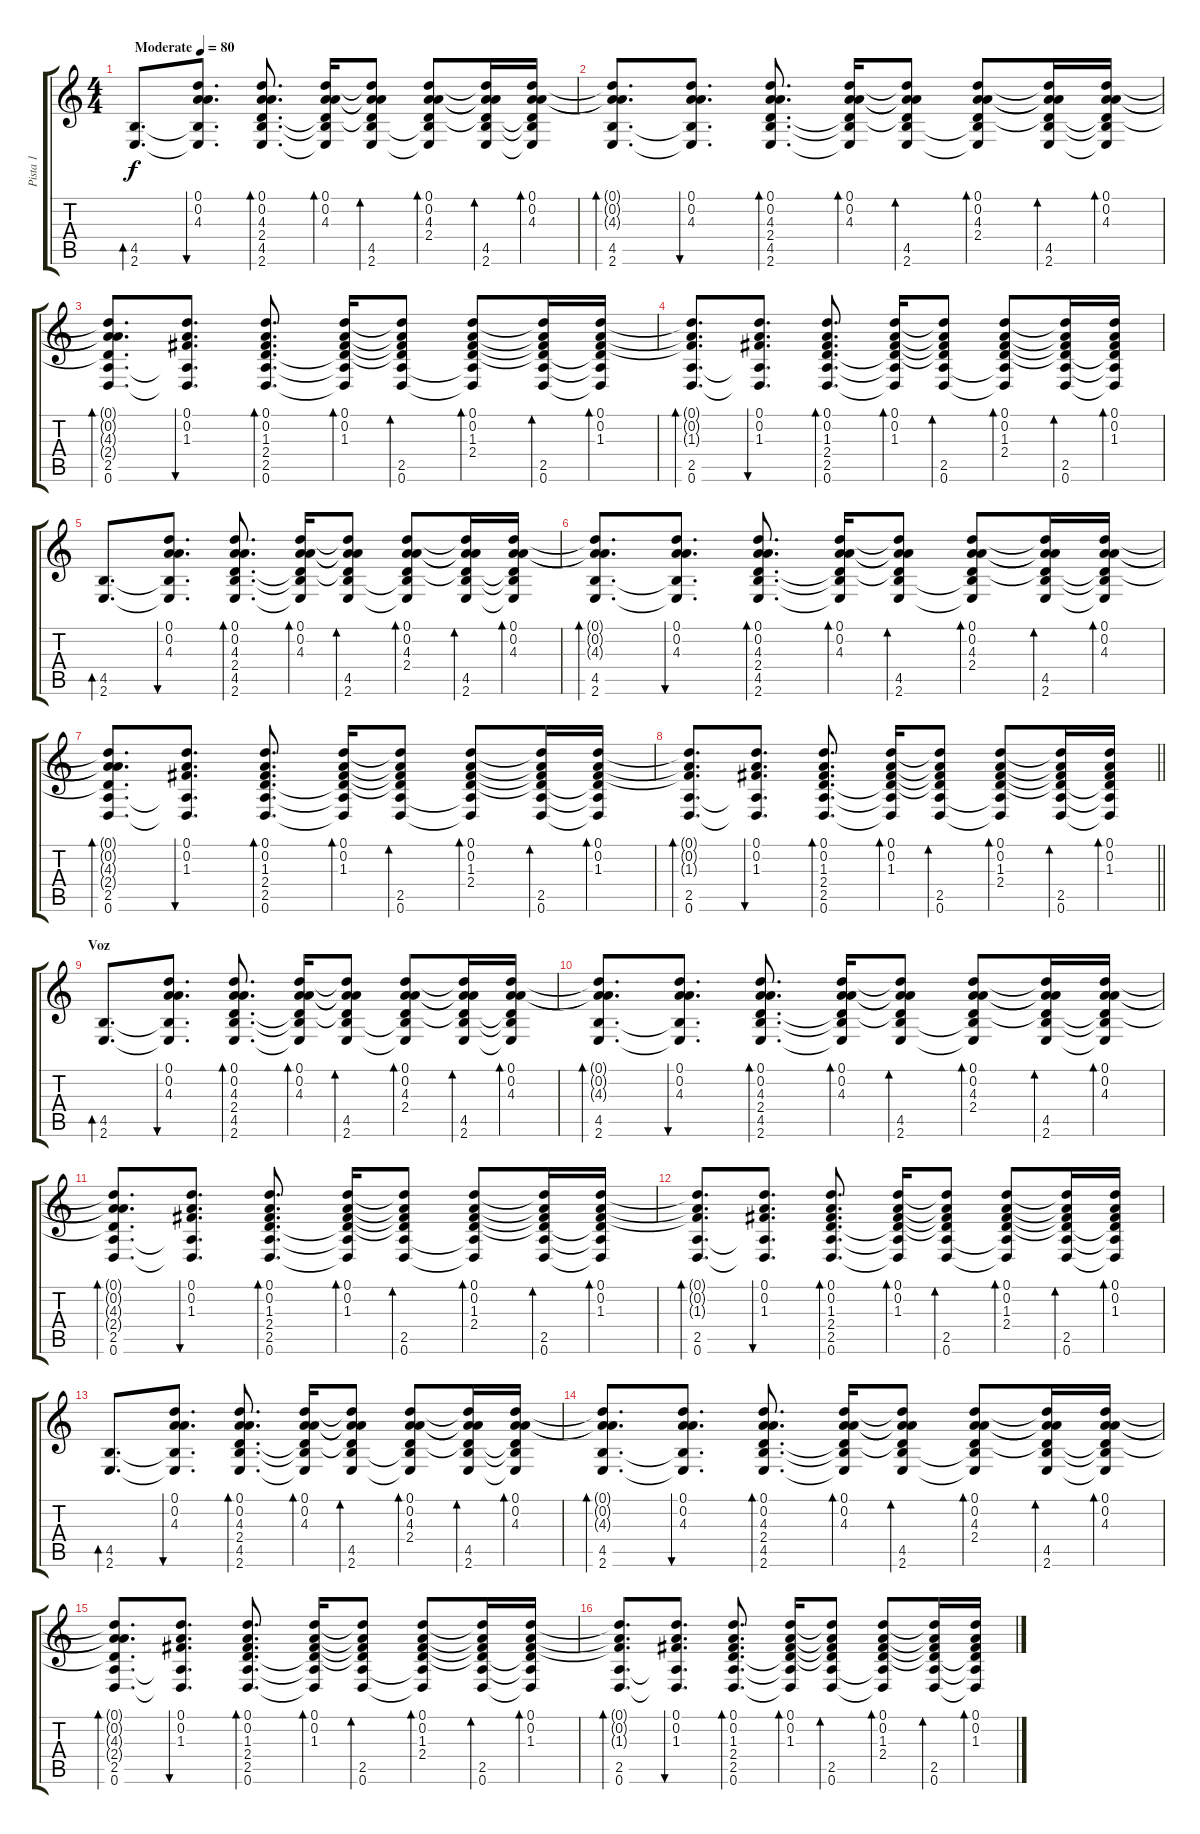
\track ("Pista 1" "Pista 1") {instrument acousticguitarsteel}
\staff {score tabs}
\tuning (D4 A3 F3 C3 G2 D2) {hide}
\ts (4 4)
\tempo (80 "Moderate")
\clef g2
\ks c
(4.5 2.6).8{d bd 60 dy f instrument acousticguitarsteel} (0.1 0.2 4.3 4.5{t} 2.6{t}).8{d bu 60} (0.1 0.2 4.3 2.4 4.5 2.6).8{d bd 30} (0.1 0.2 4.3 2.4{t} 4.5{t} 2.6{t}).16{bd 60} (0.1{t} 0.2{t} 4.3{t} 2.4{t} 4.5 2.6).8{bd 60} (0.1 0.2 4.3 2.4 4.5{t} 2.6{t}).8{bd 30} (0.1{t} 0.2{t} 4.3{t} 2.4{t} 4.5 2.6).16{bd 30} (0.1 0.2 4.3 2.4{t} 4.5{t} 2.6{t}).16{bd 30} |
(0.1{t} 0.2{t} 4.3{t} 4.5 2.6).8{d bd 60} (0.1 0.2 4.3 4.5{t} 2.6{t}).8{d bu 60} (0.1 0.2 4.3 2.4 4.5 2.6).8{d bd 30} (0.1 0.2 4.3 2.4{t} 4.5{t} 2.6{t}).16{bd 60} (0.1{t} 0.2{t} 4.3{t} 2.4{t} 4.5 2.6).8{bd 60} (0.1 0.2 4.3 2.4 4.5{t} 2.6{t}).8{bd 30} (0.1{t} 0.2{t} 4.3{t} 2.4{t} 4.5 2.6).16{bd 30} (0.1 0.2 4.3 2.4{t} 4.5{t} 2.6{t}).16{bd 30} |
(0.1{t} 0.2{t} 4.3{t} 2.4{t} 2.5 0.6).8{d bd 60} (0.1 0.2 1.3 2.5{t} 0.6{t}).8{d bu 60} (0.1 0.2 1.3 2.4 2.5 0.6).8{d bd 30} (0.1 0.2 1.3 2.4{t} 2.5{t} 0.6{t}).16{bd 60} (0.1{t} 0.2{t} 1.3{t} 2.4{t} 2.5 0.6).8{bd 60} (0.1 0.2 1.3 2.4 2.5{t} 0.6{t}).8{bd 30} (0.1{t} 0.2{t} 1.3{t} 2.4{t} 2.5 0.6).16{bd 30} (0.1 0.2 1.3 2.4{t} 2.5{t} 0.6{t}).16{bd 30} |
(0.1{t} 0.2{t} 1.3{t} 2.5 0.6).8{d bd 60} (0.1 0.2 1.3 2.5{t} 0.6{t}).8{d bu 60} (0.1 0.2 1.3 2.4 2.5 0.6).8{d bd 30} (0.1 0.2 1.3 2.4{t} 2.5{t} 0.6{t}).16{bd 60} (0.1{t} 0.2{t} 1.3{t} 2.4{t} 2.5 0.6).8{bd 60} (0.1 0.2 1.3 2.4 2.5{t} 0.6{t}).8{bd 30} (0.1{t} 0.2{t} 1.3{t} 2.4{t} 2.5 0.6).16{bd 30} (0.1 0.2 1.3 2.4{t} 2.5{t} 0.6{t}).16{bd 30} |
(4.5 2.6).8{d bd 60} (0.1 0.2 4.3 4.5{t} 2.6{t}).8{d bu 60} (0.1 0.2 4.3 2.4 4.5 2.6).8{d bd 30} (0.1 0.2 4.3 2.4{t} 4.5{t} 2.6{t}).16{bd 60} (0.1{t} 0.2{t} 4.3{t} 2.4{t} 4.5 2.6).8{bd 60} (0.1 0.2 4.3 2.4 4.5{t} 2.6{t}).8{bd 30} (0.1{t} 0.2{t} 4.3{t} 2.4{t} 4.5 2.6).16{bd 30} (0.1 0.2 4.3 2.4{t} 4.5{t} 2.6{t}).16{bd 30} |
(0.1{t} 0.2{t} 4.3{t} 4.5 2.6).8{d bd 60} (0.1 0.2 4.3 4.5{t} 2.6{t}).8{d bu 60} (0.1 0.2 4.3 2.4 4.5 2.6).8{d bd 30} (0.1 0.2 4.3 2.4{t} 4.5{t} 2.6{t}).16{bd 60} (0.1{t} 0.2{t} 4.3{t} 2.4{t} 4.5 2.6).8{bd 60} (0.1 0.2 4.3 2.4 4.5{t} 2.6{t}).8{bd 30} (0.1{t} 0.2{t} 4.3{t} 2.4{t} 4.5 2.6).16{bd 30} (0.1 0.2 4.3 2.4{t} 4.5{t} 2.6{t}).16{bd 30} |
(0.1{t} 0.2{t} 4.3{t} 2.4{t} 2.5 0.6).8{d bd 60} (0.1 0.2 1.3 2.5{t} 0.6{t}).8{d bu 60} (0.1 0.2 1.3 2.4 2.5 0.6).8{d bd 30} (0.1 0.2 1.3 2.4{t} 2.5{t} 0.6{t}).16{bd 60} (0.1{t} 0.2{t} 1.3{t} 2.4{t} 2.5 0.6).8{bd 60} (0.1 0.2 1.3 2.4 2.5{t} 0.6{t}).8{bd 30} (0.1{t} 0.2{t} 1.3{t} 2.4{t} 2.5 0.6).16{bd 30} (0.1 0.2 1.3 2.4{t} 2.5{t} 0.6{t}).16{bd 30} |
\barLineRight lightlight
(0.1{t} 0.2{t} 1.3{t} 2.5 0.6).8{d bd 60} (0.1 0.2 1.3 2.5{t} 0.6{t}).8{d bu 60} (0.1 0.2 1.3 2.4 2.5 0.6).8{d bd 30} (0.1 0.2 1.3 2.4{t} 2.5{t} 0.6{t}).16{bd 60} (0.1{t} 0.2{t} 1.3{t} 2.4{t} 2.5 0.6).8{bd 60} (0.1 0.2 1.3 2.4 2.5{t} 0.6{t}).8{bd 30} (0.1{t} 0.2{t} 1.3{t} 2.4{t} 2.5 0.6).16{bd 30} (0.1 0.2 1.3 2.4{t} 2.5{t} 0.6{t}).16{bd 30} |
\section ("" "Voz")
(4.5 2.6).8{d bd 60} (0.1 0.2 4.3 4.5{t} 2.6{t}).8{d bu 60} (0.1 0.2 4.3 2.4 4.5 2.6).8{d bd 30} (0.1 0.2 4.3 2.4{t} 4.5{t} 2.6{t}).16{bd 60} (0.1{t} 0.2{t} 4.3{t} 2.4{t} 4.5 2.6).8{bd 60} (0.1 0.2 4.3 2.4 4.5{t} 2.6{t}).8{bd 30} (0.1{t} 0.2{t} 4.3{t} 2.4{t} 4.5 2.6).16{bd 30} (0.1 0.2 4.3 2.4{t} 4.5{t} 2.6{t}).16{bd 30} |
(0.1{t} 0.2{t} 4.3{t} 4.5 2.6).8{d bd 60} (0.1 0.2 4.3 4.5{t} 2.6{t}).8{d bu 60} (0.1 0.2 4.3 2.4 4.5 2.6).8{d bd 30} (0.1 0.2 4.3 2.4{t} 4.5{t} 2.6{t}).16{bd 60} (0.1{t} 0.2{t} 4.3{t} 2.4{t} 4.5 2.6).8{bd 60} (0.1 0.2 4.3 2.4 4.5{t} 2.6{t}).8{bd 30} (0.1{t} 0.2{t} 4.3{t} 2.4{t} 4.5 2.6).16{bd 30} (0.1 0.2 4.3 2.4{t} 4.5{t} 2.6{t}).16{bd 30} |
(0.1{t} 0.2{t} 4.3{t} 2.4{t} 2.5 0.6).8{d bd 60} (0.1 0.2 1.3 2.5{t} 0.6{t}).8{d bu 60} (0.1 0.2 1.3 2.4 2.5 0.6).8{d bd 30} (0.1 0.2 1.3 2.4{t} 2.5{t} 0.6{t}).16{bd 60} (0.1{t} 0.2{t} 1.3{t} 2.4{t} 2.5 0.6).8{bd 60} (0.1 0.2 1.3 2.4 2.5{t} 0.6{t}).8{bd 30} (0.1{t} 0.2{t} 1.3{t} 2.4{t} 2.5 0.6).16{bd 30} (0.1 0.2 1.3 2.4{t} 2.5{t} 0.6{t}).16{bd 30} |
(0.1{t} 0.2{t} 1.3{t} 2.5 0.6).8{d bd 60} (0.1 0.2 1.3 2.5{t} 0.6{t}).8{d bu 60} (0.1 0.2 1.3 2.4 2.5 0.6).8{d bd 30} (0.1 0.2 1.3 2.4{t} 2.5{t} 0.6{t}).16{bd 60} (0.1{t} 0.2{t} 1.3{t} 2.4{t} 2.5 0.6).8{bd 60} (0.1 0.2 1.3 2.4 2.5{t} 0.6{t}).8{bd 30} (0.1{t} 0.2{t} 1.3{t} 2.4{t} 2.5 0.6).16{bd 30} (0.1 0.2 1.3 2.4{t} 2.5{t} 0.6{t}).16{bd 30} |
(4.5 2.6).8{d bd 60} (0.1 0.2 4.3 4.5{t} 2.6{t}).8{d bu 60} (0.1 0.2 4.3 2.4 4.5 2.6).8{d bd 30} (0.1 0.2 4.3 2.4{t} 4.5{t} 2.6{t}).16{bd 60} (0.1{t} 0.2{t} 4.3{t} 2.4{t} 4.5 2.6).8{bd 60} (0.1 0.2 4.3 2.4 4.5{t} 2.6{t}).8{bd 30} (0.1{t} 0.2{t} 4.3{t} 2.4{t} 4.5 2.6).16{bd 30} (0.1 0.2 4.3 2.4{t} 4.5{t} 2.6{t}).16{bd 30} |
(0.1{t} 0.2{t} 4.3{t} 4.5 2.6).8{d bd 60} (0.1 0.2 4.3 4.5{t} 2.6{t}).8{d bu 60} (0.1 0.2 4.3 2.4 4.5 2.6).8{d bd 30} (0.1 0.2 4.3 2.4{t} 4.5{t} 2.6{t}).16{bd 60} (0.1{t} 0.2{t} 4.3{t} 2.4{t} 4.5 2.6).8{bd 60} (0.1 0.2 4.3 2.4 4.5{t} 2.6{t}).8{bd 30} (0.1{t} 0.2{t} 4.3{t} 2.4{t} 4.5 2.6).16{bd 30} (0.1 0.2 4.3 2.4{t} 4.5{t} 2.6{t}).16{bd 30} |
(0.1{t} 0.2{t} 4.3{t} 2.4{t} 2.5 0.6).8{d bd 60} (0.1 0.2 1.3 2.5{t} 0.6{t}).8{d bu 60} (0.1 0.2 1.3 2.4 2.5 0.6).8{d bd 30} (0.1 0.2 1.3 2.4{t} 2.5{t} 0.6{t}).16{bd 60} (0.1{t} 0.2{t} 1.3{t} 2.4{t} 2.5 0.6).8{bd 60} (0.1 0.2 1.3 2.4 2.5{t} 0.6{t}).8{bd 30} (0.1{t} 0.2{t} 1.3{t} 2.4{t} 2.5 0.6).16{bd 30} (0.1 0.2 1.3 2.4{t} 2.5{t} 0.6{t}).16{bd 30} |
(0.1{t} 0.2{t} 1.3{t} 2.5 0.6).8{d bd 60} (0.1 0.2 1.3 2.5{t} 0.6{t}).8{d bu 60} (0.1 0.2 1.3 2.4 2.5 0.6).8{d bd 30} (0.1 0.2 1.3 2.4{t} 2.5{t} 0.6{t}).16{bd 60} (0.1{t} 0.2{t} 1.3{t} 2.4{t} 2.5 0.6).8{bd 60} (0.1 0.2 1.3 2.4 2.5{t} 0.6{t}).8{bd 30} (0.1{t} 0.2{t} 1.3{t} 2.4{t} 2.5 0.6).16{bd 30} (0.1 0.2 1.3 2.4{t} 2.5{t} 0.6{t}).16{bd 30}
